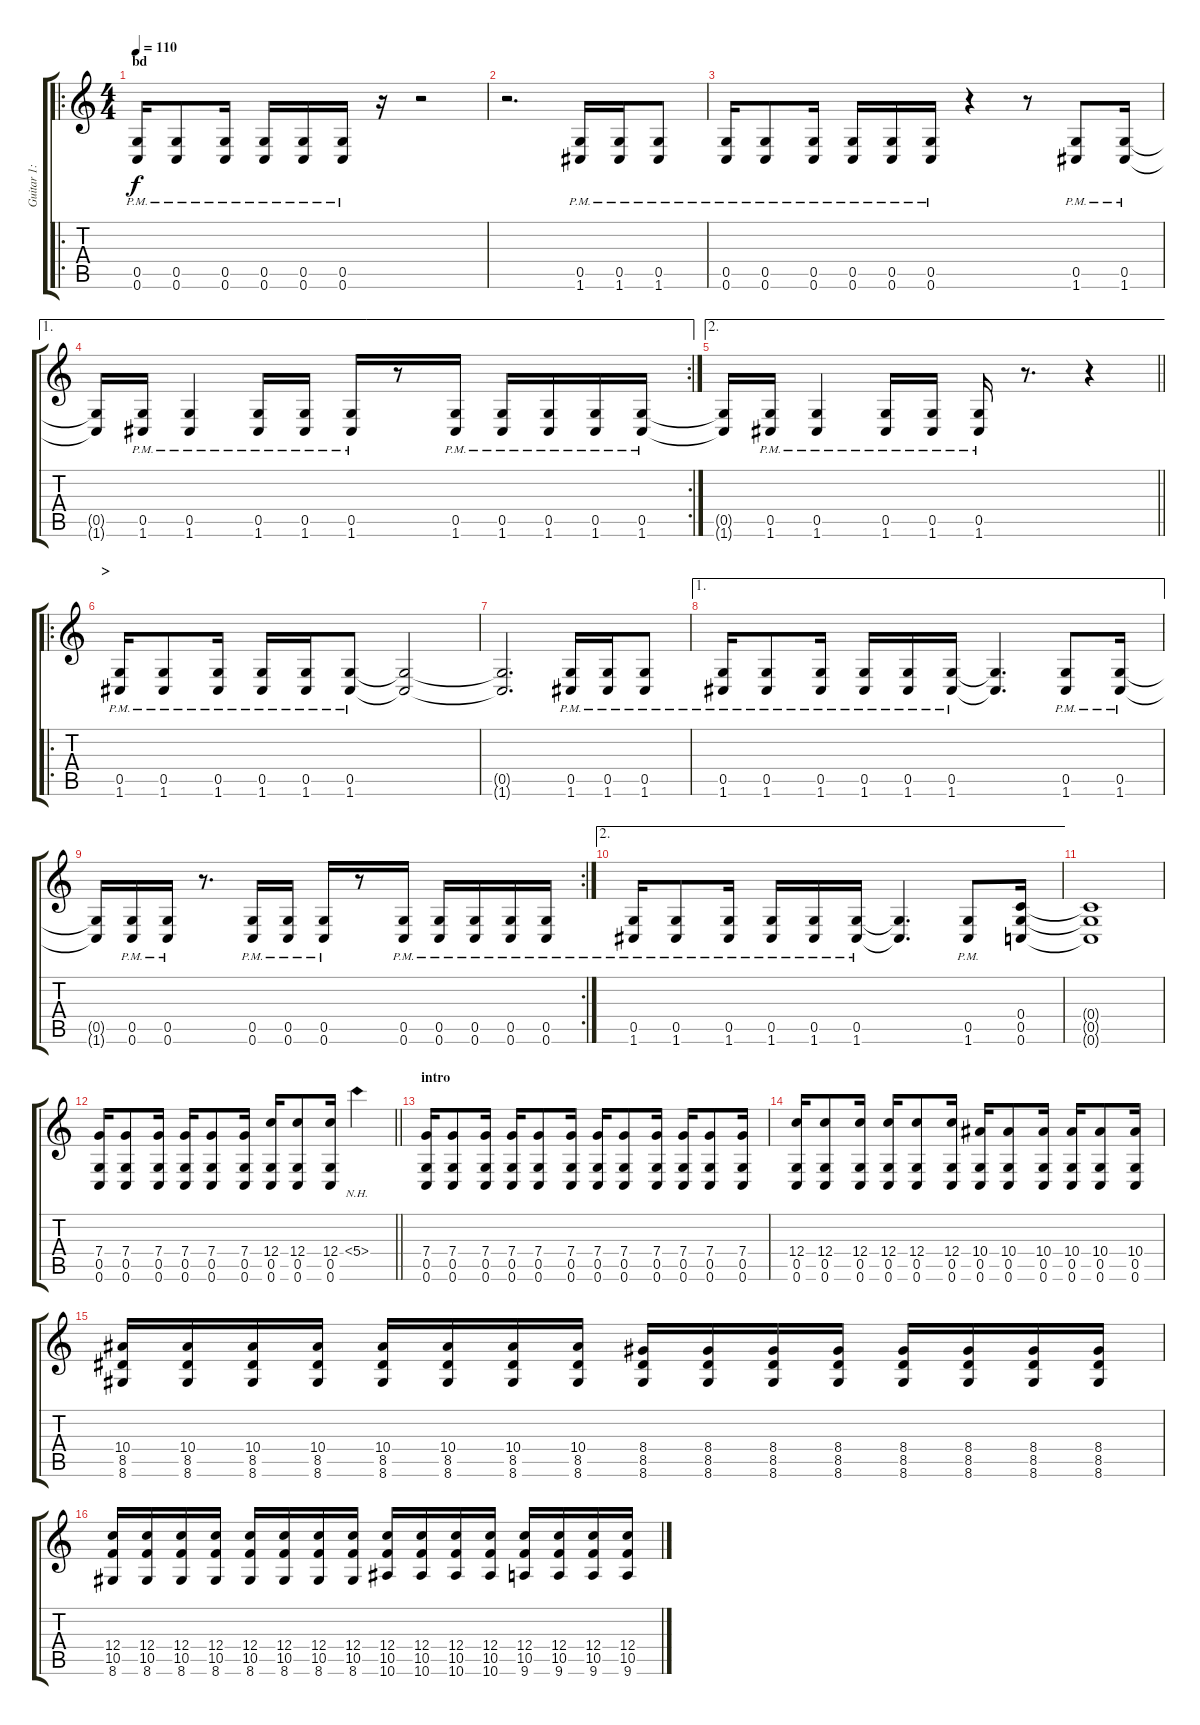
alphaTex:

\track ("Guitar 1: Johan" "Guitar 1: ") {instrument overdrivenguitar}
\staff {score tabs}
\tuning (D4 A3 F3 C3 G2 C2) {hide}
\ro
\ts (4 4)
\section ("" "bd")
\tempo 110
\clef g2
\ks c
(0.5{pm} 0.6).16{dy f} (0.5{pm} 0.6).8 (0.5{pm} 0.6).16 (0.5{pm} 0.6).16 (0.5{pm} 0.6).16 (0.5{pm} 0.6).16 r.16 r.2 |
r.2{d} (0.5{pm} 1.6).16 (0.5{pm} 1.6).16 (0.5{pm} 1.6).8 |
(0.5{pm} 0.6).16 (0.5{pm} 0.6).8 (0.5{pm} 0.6).16 (0.5{pm} 0.6).16 (0.5{pm} 0.6).16 (0.5{pm} 0.6).16 r.4 r.8 (0.5{pm} 1.6).8 (0.5{pm} 1.6).16 |
\ae 1
\rc 2
(0.5{t} 1.6{t}).16 (0.5{pm} 1.6).16 (0.5{pm} 1.6).4 (0.5{pm} 1.6).16 (0.5{pm} 1.6).16 (0.5{pm} 1.6).16 r.8 (0.5{pm} 1.6).16 (0.5{pm} 1.6).16 (0.5{pm} 1.6).16 (0.5{pm} 1.6).16 (0.5{pm} 1.6).16 |
\ae 2
\barLineRight lightlight
(0.5{t} 1.6{t}).16 (0.5{pm} 1.6).16 (0.5{pm} 1.6).4 (0.5{pm} 1.6).16 (0.5{pm} 1.6).16 (0.5{pm} 1.6).16 r.8{d} r.4 |
\ro
\section ("" ">")
(0.5{pm} 1.6).16 (0.5{pm} 1.6).8 (0.5{pm} 1.6).16 (0.5{pm} 1.6).16 (0.5{pm} 1.6).16 (0.5{pm} 1.6).8 (0.5{t} 1.6{t}).2 |
(0.5{t} 1.6{t}).2{d} (0.5{pm} 1.6).16 (0.5{pm} 1.6).16 (0.5{pm} 1.6).8 |
\ae 1
(0.5{pm} 1.6).16 (0.5{pm} 1.6).8 (0.5{pm} 1.6).16 (0.5{pm} 1.6).16 (0.5{pm} 1.6).16 (0.5{pm} 1.6).16 (0.5{t} 1.6{t}).4{d} (0.5{pm} 1.6).8 (0.5{pm} 1.6).16 |
\rc 2
(0.5{t} 1.6{t}).16 (0.5{pm} 0.6).16 (0.5{pm} 0.6).16 r.8{d} (0.5{pm} 0.6).16 (0.5{pm} 0.6).16 (0.5{pm} 0.6).16 r.8 (0.5{pm} 0.6).16 (0.5{pm} 0.6).16 (0.5{pm} 0.6).16 (0.5{pm} 0.6).16 (0.5{pm} 0.6).16 |
\ae 2
(0.5{pm} 1.6).16 (0.5{pm} 1.6).8 (0.5{pm} 1.6).16 (0.5{pm} 1.6).16 (0.5{pm} 1.6).16 (0.5{pm} 1.6).16 (0.5{t} 1.6{t}).4{d} (0.5{pm} 1.6).8 (0.4 0.5 0.6).16 |
(0.4{t} 0.5{t} 0.6{t}).1 |
\barLineRight lightlight
(7.4 0.5 0.6).16 (7.4 0.5 0.6).8 (7.4 0.5 0.6).16 (7.4 0.5 0.6).16 (7.4 0.5 0.6).8 (7.4 0.5 0.6).16 (12.4 0.5 0.6).16 (12.4 0.5 0.6).8 (12.4 0.5 0.6).16 5.4{nh}.4 |
\section ("" "intro")
(7.4 0.5 0.6).16 (7.4 0.5 0.6).8 (7.4 0.5 0.6).16 (7.4 0.5 0.6).16 (7.4 0.5 0.6).8 (7.4 0.5 0.6).16 (7.4 0.5 0.6).16 (7.4 0.5 0.6).8 (7.4 0.5 0.6).16 (7.4 0.5 0.6).16 (7.4 0.5 0.6).8 (7.4 0.5 0.6).16 |
(12.4 0.5 0.6).16 (12.4 0.5 0.6).8 (12.4 0.5 0.6).16 (12.4 0.5 0.6).16 (12.4 0.5 0.6).8 (12.4 0.5 0.6).16 (10.4 0.5 0.6).16 (10.4 0.5 0.6).8 (10.4 0.5 0.6).16 (10.4 0.5 0.6).16 (10.4 0.5 0.6).8 (10.4 0.5 0.6).16 |
(10.4 8.5 8.6).16 (10.4 8.5 8.6).16 (10.4 8.5 8.6).16 (10.4 8.5 8.6).16 (10.4 8.5 8.6).16 (10.4 8.5 8.6).16 (10.4 8.5 8.6).16 (10.4 8.5 8.6).16 (8.4 8.5 8.6).16 (8.4 8.5 8.6).16 (8.4 8.5 8.6).16 (8.4 8.5 8.6).16 (8.4 8.5 8.6).16 (8.4 8.5 8.6).16 (8.4 8.5 8.6).16 (8.4 8.5 8.6).16 |
(12.4 10.5 8.6).16 (12.4 10.5 8.6).16 (12.4 10.5 8.6).16 (12.4 10.5 8.6).16 (12.4 10.5 8.6).16 (12.4 10.5 8.6).16 (12.4 10.5 8.6).16 (12.4 10.5 8.6).16 (12.4 10.5 10.6).16 (12.4 10.5 10.6).16 (12.4 10.5 10.6).16 (12.4 10.5 10.6).16 (12.4 10.5 9.6).16 (12.4 10.5 9.6).16 (12.4 10.5 9.6).16 (12.4 10.5 9.6).16
